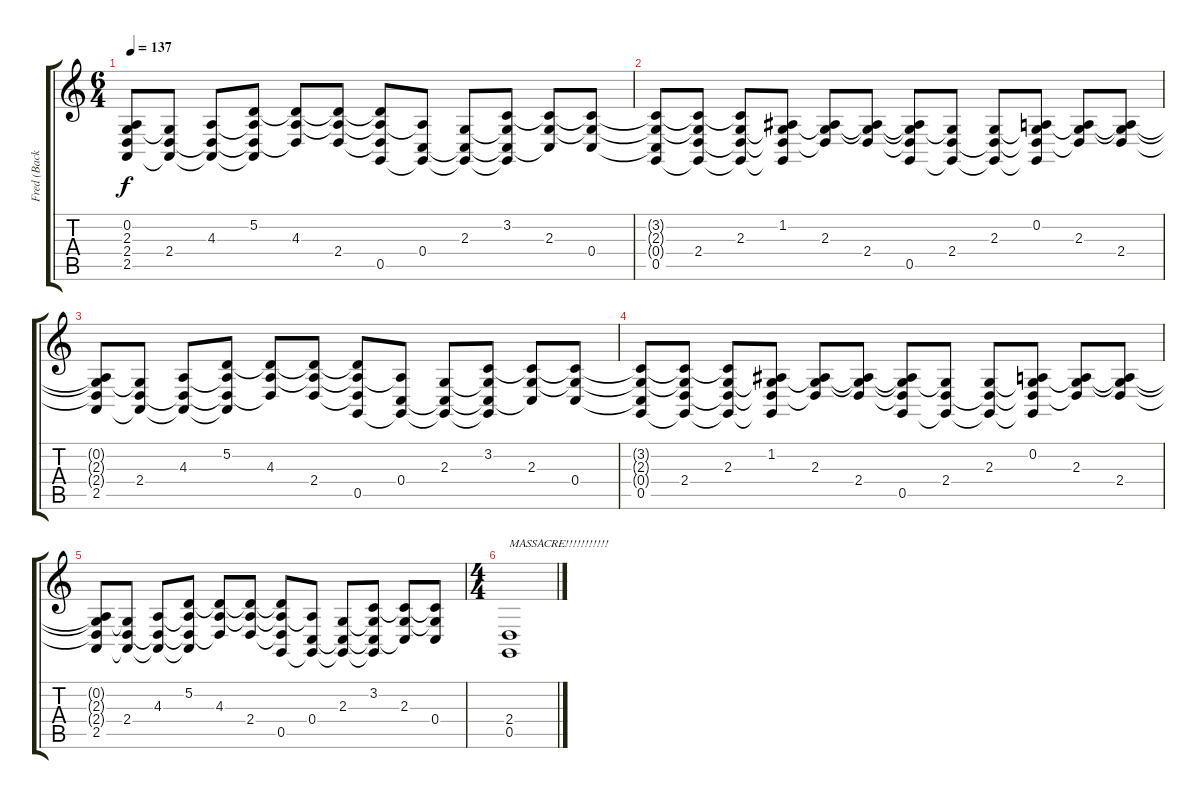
\track ("Fred (Backing track)" "Fred (Back") {instrument harpsichord}
\staff {score tabs}
\tuning (D4 A3 F3 C3 G2 C2) {hide}
\ts (6 4)
\tempo 137
\clef g2
\ks c
(0.2{t} 2.3{t} 2.4{t} 2.5).8{dy f} (2.3{t} 2.4 2.5{t}).8 (4.3 2.4{t} 2.5{t}).8 (5.2 4.3{t} 2.4{t} 2.5{t}).8 (5.2{t} 4.3 2.4{t}).8 (5.2{t} 4.3{t} 2.4).8 (5.2{t} 4.3{t} 2.4{t} 0.5).8 (4.3{t} 0.4 0.5{t}).8 (2.3 0.4{t} 0.5{t}).8 (3.2 2.3{t} 0.4{t} 0.5{t}).8 (3.2{t} 2.3 0.4{t}).8 (3.2{t} 2.3{t} 0.4).8 |
(3.2{t} 2.3{t} 0.4{t} 0.5).8 (3.2{t} 2.3{t} 2.4 0.5{t}).8 (3.2{t} 2.3 2.4{t} 0.5{t}).8 (1.2 2.3{t} 2.4{t} 0.5{t}).8 (1.2{t} 2.3 2.4{t}).8 (1.2{t} 2.3{t} 2.4).8 (1.2{t} 2.3{t} 2.4{t} 0.5).8 (2.3{t} 2.4 0.5{t}).8 (2.3 2.4{t} 0.5{t}).8 (0.2 2.3{t} 2.4{t} 0.5{t}).8 (0.2{t} 2.3 2.4{t}).8 (0.2{t} 2.3{t} 2.4).8 |
(0.2{t} 2.3{t} 2.4{t} 2.5).8 (2.3{t} 2.4 2.5{t}).8 (4.3 2.4{t} 2.5{t}).8 (5.2 4.3{t} 2.4{t} 2.5{t}).8 (5.2{t} 4.3 2.4{t}).8 (5.2{t} 4.3{t} 2.4).8 (5.2{t} 4.3{t} 2.4{t} 0.5).8 (4.3{t} 0.4 0.5{t}).8 (2.3 0.4{t} 0.5{t}).8 (3.2 2.3{t} 0.4{t} 0.5{t}).8 (3.2{t} 2.3 0.4{t}).8 (3.2{t} 2.3{t} 0.4).8 |
(3.2{t} 2.3{t} 0.4{t} 0.5).8 (3.2{t} 2.3{t} 2.4 0.5{t}).8 (3.2{t} 2.3 2.4{t} 0.5{t}).8 (1.2 2.3{t} 2.4{t} 0.5{t}).8 (1.2{t} 2.3 2.4{t}).8 (1.2{t} 2.3{t} 2.4).8 (1.2{t} 2.3{t} 2.4{t} 0.5).8 (2.3{t} 2.4 0.5{t}).8 (2.3 2.4{t} 0.5{t}).8 (0.2 2.3{t} 2.4{t} 0.5{t}).8 (0.2{t} 2.3 2.4{t}).8 (0.2{t} 2.3{t} 2.4).8 |
(0.2{t} 2.3{t} 2.4{t} 2.5).8 (2.3{t} 2.4 2.5{t}).8 (4.3 2.4{t} 2.5{t}).8 (5.2 4.3{t} 2.4{t} 2.5{t}).8 (5.2{t} 4.3 2.4{t}).8 (5.2{t} 4.3{t} 2.4).8 (5.2{t} 4.3{t} 2.4{t} 0.5).8 (4.3{t} 0.4 0.5{t}).8 (2.3 0.4{t} 0.5{t}).8 (3.2 2.3{t} 0.4{t} 0.5{t}).8 (3.2{t} 2.3 0.4{t}).8 (3.2{t} 2.3{t} 0.4).8 |
\ts (4 4)
(2.4 0.5).1{txt "MASSACRE!!!!!!!!!!!" instrument lead1square}
